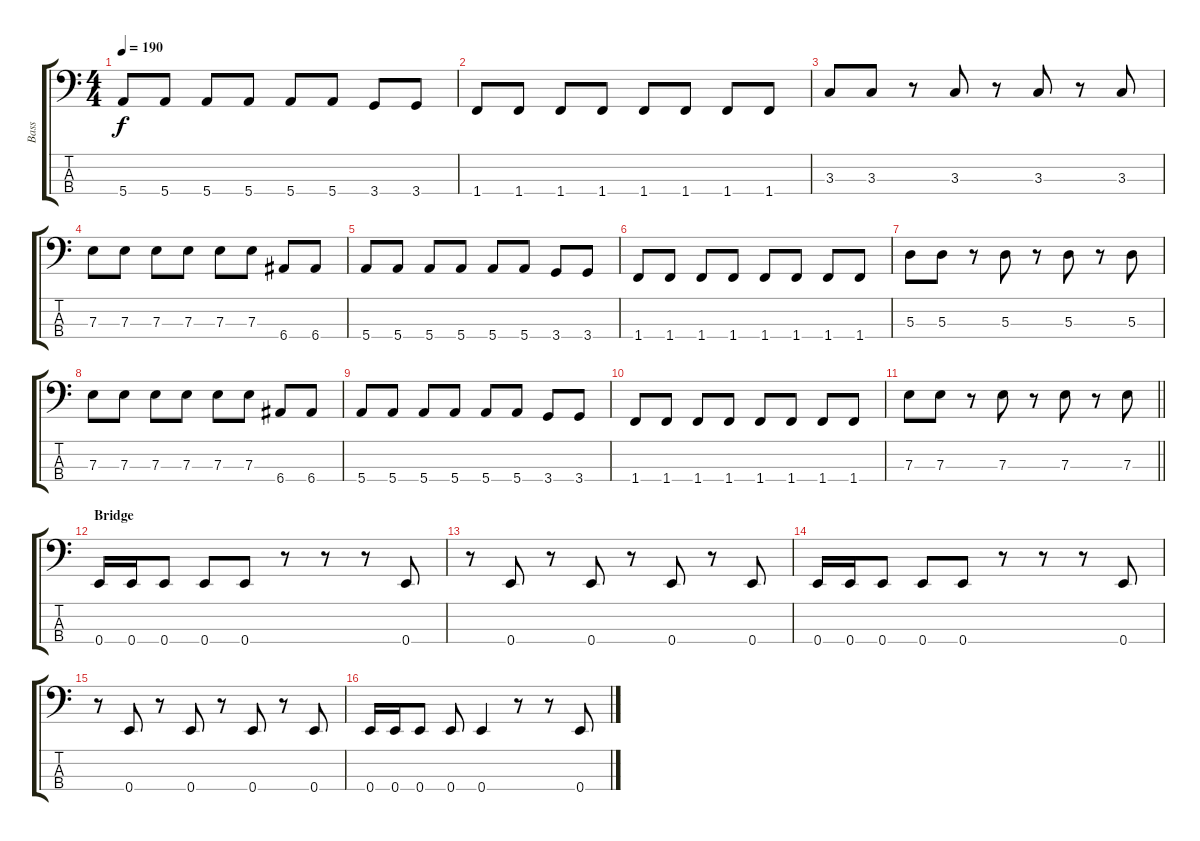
\track ("Bass" "Bass") {instrument electricbasspick}
\staff {score tabs}
\tuning (G2 D2 A1 E1) {hide}
\ts (4 4)
\tempo 190
\clef f4
\ks c
5.4.8{dy f} 5.4.8 5.4.8 5.4.8 5.4.8 5.4.8 3.4.8 3.4.8 |
1.4.8 1.4.8 1.4.8 1.4.8 1.4.8 1.4.8 1.4.8 1.4.8 |
3.3.8 3.3.8 r.8 3.3.8 r.8 3.3.8 r.8 3.3.8 |
7.3.8 7.3.8 7.3.8 7.3.8 7.3.8 7.3.8 6.4.8 6.4.8 |
5.4.8 5.4.8 5.4.8 5.4.8 5.4.8 5.4.8 3.4.8 3.4.8 |
1.4.8 1.4.8 1.4.8 1.4.8 1.4.8 1.4.8 1.4.8 1.4.8 |
5.3.8 5.3.8 r.8 5.3.8 r.8 5.3.8 r.8 5.3.8 |
7.3.8 7.3.8 7.3.8 7.3.8 7.3.8 7.3.8 6.4.8 6.4.8 |
5.4.8 5.4.8 5.4.8 5.4.8 5.4.8 5.4.8 3.4.8 3.4.8 |
1.4.8 1.4.8 1.4.8 1.4.8 1.4.8 1.4.8 1.4.8 1.4.8 |
\barLineRight lightlight
7.3.8 7.3.8 r.8 7.3.8 r.8 7.3.8 r.8 7.3.8 |
\section ("" "Bridge")
0.4.16 0.4.16 0.4.8 0.4.8 0.4.8 r.8 r.8 r.8 0.4.8 |
r.8 0.4.8 r.8 0.4.8 r.8 0.4.8 r.8 0.4.8 |
0.4.16 0.4.16 0.4.8 0.4.8 0.4.8 r.8 r.8 r.8 0.4.8 |
r.8 0.4.8 r.8 0.4.8 r.8 0.4.8 r.8 0.4.8 |
0.4.16 0.4.16 0.4.8 0.4.8 0.4.4 r.8 r.8 0.4.8
